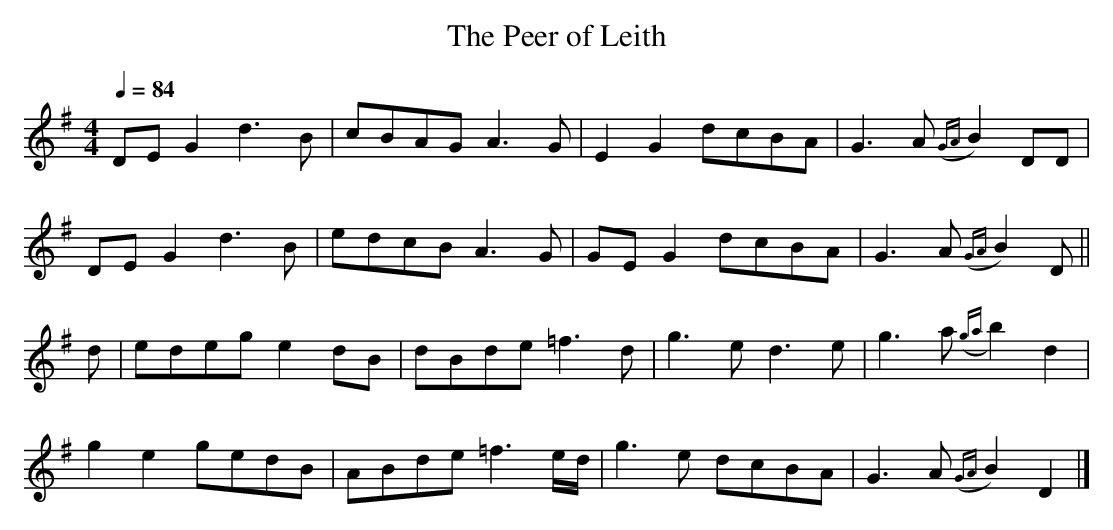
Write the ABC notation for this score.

X:1
T:The Peer of Leith
M:4/4
L:1/8
Q:1/4=84
K:Dmix
  DEG2 d3B |cBAG  A3G   |E2G2 dcBA|G3A ({GA}B2) DD |
  DEG2 d3B |edcB  A3G   |GEG2 dcBA|G3A ({GA}B2) D ||
d|edeg e2dB|dBde =f3d   |g3e  d3e |g3a ({ga}b2) d2 |
  g2e2 gedB|ABde =f3e/d/|g3e  dcBA|G3A ({GA}B2) D2|]
